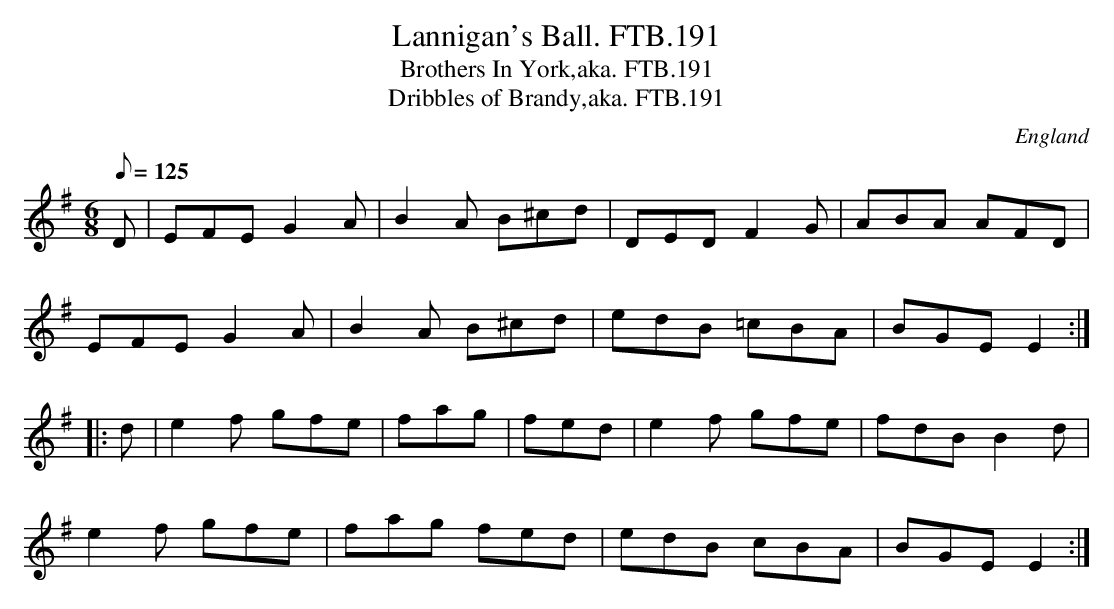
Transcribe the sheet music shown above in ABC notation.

X:1
T:Lannigan's Ball. FTB.191
T:Brothers In York,aka. FTB.191
T:Dribbles of Brandy,aka. FTB.191
M:6/8
L:1/8
Q:125
O:England
K:G
D|EFEG2A|B2A B^cd|DEDF2G|ABA AFD|
EFEG2A|B2A B^cd|edB =cBA|BGEE2:|
|:d|e2f gfe|fag|fed|e2f gfe|fdBB2d|
e2f gfe|fag fed|edB cBA|BGEE2:|
